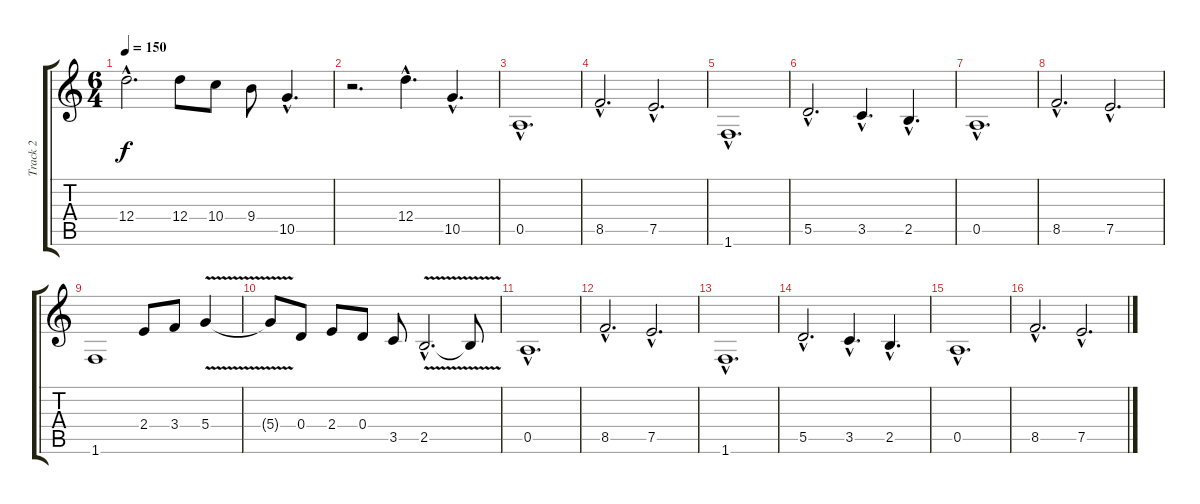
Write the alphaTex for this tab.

\track ("Track 2" "Track 2") {instrument overdrivenguitar}
\staff {score tabs}
\tuning (E4 B3 G3 D3 A2 E2) {hide}
\ts (6 4)
\tempo 150
\clef g2
\ks c
12.4{hac}.2{d dy f} 12.4.8 10.4.8 9.4.8 10.5{hac}.4{d} |
r.2{d} 12.4{hac}.4{d} 10.5{hac}.4{d} |
0.5{hac}.1{d instrument overdrivenguitar} |
8.5{hac}.2{d} 7.5{hac}.2{d} |
1.6{hac}.1{d} |
5.5{hac}.2{d} 3.5{hac}.4{d} 2.5{hac}.4{d} |
0.5{hac}.1{d} |
8.5{hac}.2{d} 7.5{hac}.2{d} |
1.6.1 2.4.8 3.4.8 5.4{v}.4 |
5.4{t}.8 0.4.8 2.4.8 0.4.8 3.5.8 2.5{v hac}.2{d} 2.5{t}.8 |
0.5{hac}.1{d} |
8.5{hac}.2{d} 7.5{hac}.2{d} |
1.6{hac}.1{d} |
5.5{hac}.2{d} 3.5{hac}.4{d} 2.5{hac}.4{d} |
0.5{hac}.1{d} |
8.5{hac}.2{d} 7.5{hac}.2{d}
